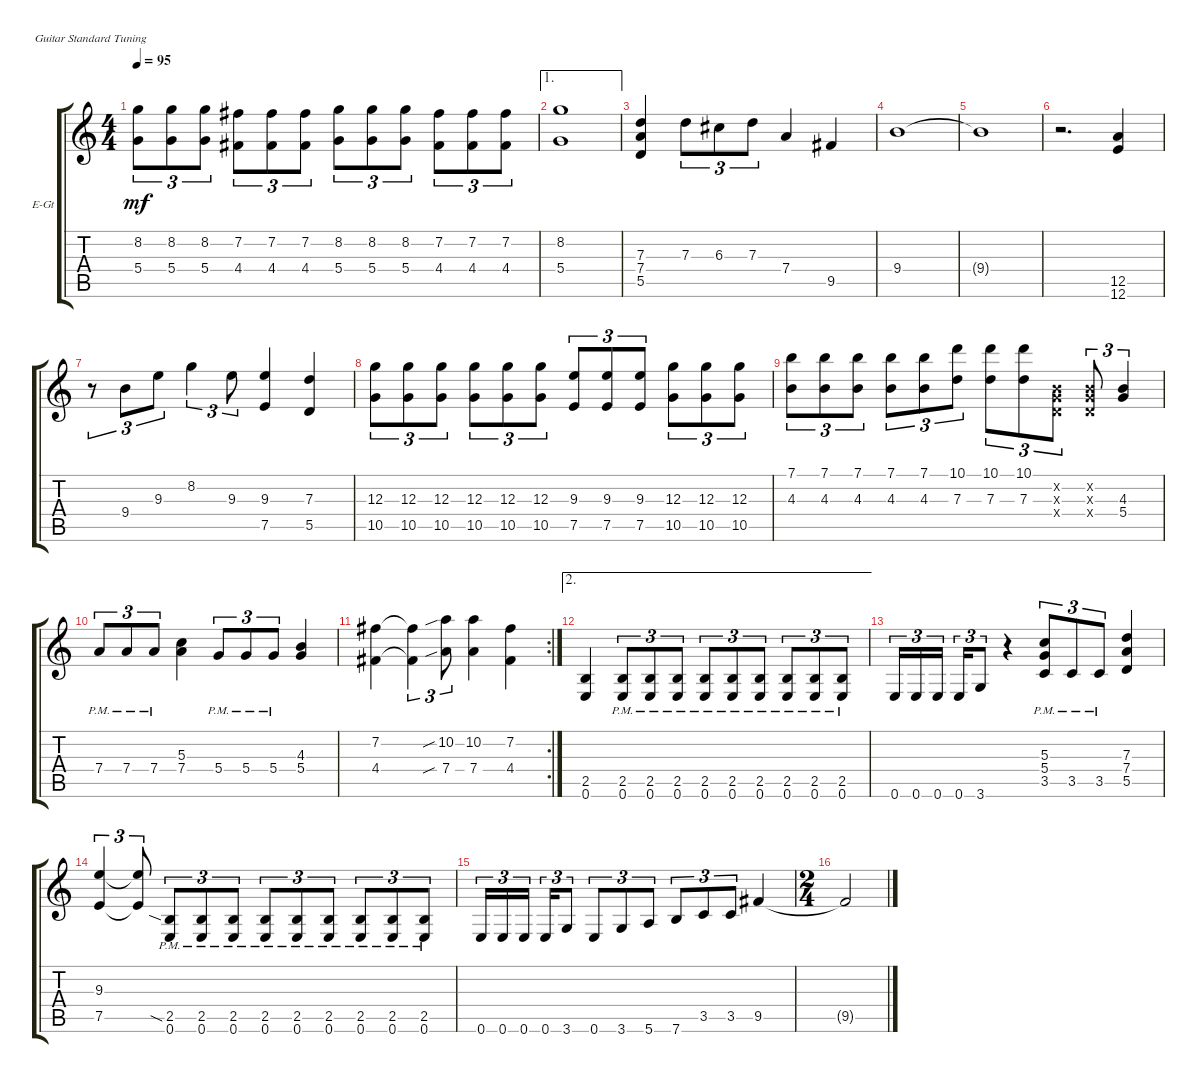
\defaultSystemsLayout 4
\bracketExtendMode groupsimilarinstruments
\firstSystemTrackNameOrientation horizontal
\otherSystemsTrackNameOrientation horizontal
\track ("Guitar 1" "E-Gt") {instrument distortionguitar}
\staff {score tabs}
\tuning (E4 B3 G3 D3 A2 E2)
\ts (4 4)
\tempo 95
\clef g2
\scale
0.333333
\ks c
(5.4 8.2).8{tu (3 2) dy mf} (8.2 5.4).8{tu (3 2)} (5.4 8.2).8{tu (3 2)} (7.2 4.4).8{tu (3 2)} (4.4 7.2).8{tu (3 2)} (7.2 4.4).8{tu (3 2)} (5.4 8.2).8{tu (3 2)} (8.2 5.4).8{tu (3 2)} (5.4 8.2).8{tu (3 2)} (7.2 4.4).8{tu (3 2)} (4.4 7.2).8{tu (3 2)} (7.2 4.4).8{tu (3 2)} |
\ae 1
\scale
0.333333 (5.4 8.2).1 |
\scale
0.333333 (7.3 7.4 5.5).4 7.3.8{tu (3 2)} 6.3.8{tu (3 2)} 7.3.8{tu (3 2)} 7.4.4 9.5.4 |
\scale
0.333333 9.4.1 |
\scale
0.333333 9.4{t}.1 |
\scale
0.333333 r.2{d} (12.6 12.5).4 |
\scale
0.333333 r.8{tu (3 2)} 9.4.8{tu (3 2)} 9.3.8{tu (3 2)} 8.2.4{tu (3 2)} 9.3.8{tu (3 2)} (9.3 7.5).4 (7.3 5.5).4 |
\scale
0.333333 (10.5 12.3).8{tu (3 2)} (10.5 12.3).8{tu (3 2)} (10.5 12.3).8{tu (3 2)} (10.5 12.3).8{tu (3 2)} (10.5 12.3).8{tu (3 2)} (10.5 12.3).8{tu (3 2)} (7.5 9.3).8{tu (3 2)} (7.5 9.3).8{tu (3 2)} (7.5 9.3).8{tu (3 2)} (10.5 12.3).8{tu (3 2)} (10.5 12.3).8{tu (3 2)} (10.5 12.3).8{tu (3 2)} |
\scale
0.333333 (4.3 7.1).8{tu (3 2)} (4.3 7.1).8{tu (3 2)} (4.3 7.1).8{tu (3 2)} (4.3 7.1).8{tu (3 2)} (4.3 7.1).8{tu (3 2)} (7.3 10.1).8{tu (3 2)} (7.3 10.1).8{tu (3 2)} (7.3 10.1).8{tu (3 2)} (0.3{x} 0.2{x} 0.4{x}).8{tu (3 2)} (0.4{x} 0.3{x} 0.2{x}).8{tu (3 2)} (4.3 5.4).4{tu (3 2)} |
\scale
0.333333 7.4{pm}.8{tu (3 2)} 7.4{pm}.8{tu (3 2)} 7.4{pm}.8{tu (3 2)} (7.4 5.3).4 5.4{pm}.8{tu (3 2)} 5.4{pm}.8{tu (3 2)} 5.4{pm}.8{tu (3 2)} (5.4 4.3).4 |
\rc 2
\scale
0.354497 (4.4 7.2).4 (7.2{t} 4.4{t}).4{tu (3 2)} (7.4{sib} 10.2{sib}).8{tu (3 2)} (7.4 10.2).4 (7.2 4.4).4 |
\ae 2
\scale
0.322751 (0.6 2.5).4 (0.6{pm} 2.5).8{tu (3 2)} (0.6{pm} 2.5).8{tu (3 2)} (0.6{pm} 2.5).8{tu (3 2)} (0.6{pm} 2.5).8{tu (3 2)} (0.6{pm} 2.5).8{tu (3 2)} (0.6{pm} 2.5).8{tu (3 2)} (0.6{pm} 2.5).8{tu (3 2)} (0.6{pm} 2.5).8{tu (3 2)} (0.6{pm} 2.5).8{tu (3 2)} |
\scale
0.322751 0.6.16{tu (3 2)} 0.6.16{tu (3 2)} 0.6.16{tu (3 2)} 0.6.16{tu (3 2)} 3.6.8{tu (3 2)} r.4 (3.5{pm} 5.4 5.3).8{tu (3 2)} 3.5{pm}.8{tu (3 2)} 3.5{pm}.8{tu (3 2)} (5.5 7.4 7.3).4 |
\scale
0.256303 (7.5 9.3).4{tu (3 2)} (9.3{t} 7.5{t}).8{tu (3 2)} (2.5{sia pm} 0.6).8{tu (3 2)} (0.6 2.5{pm}).8{tu (3 2)} (2.5{pm} 0.6).8{tu (3 2)} (0.6{pm} 2.5).8{tu (3 2)} (2.5 0.6{pm}).8{tu (3 2)} (0.6{pm} 2.5).8{tu (3 2)} (2.5{pm} 0.6).8{tu (3 2)} (0.6 2.5{pm}).8{tu (3 2)} (2.5{pm} 0.6).8{tu (3 2)} |
\scale
0.256303 0.6.16{tu (3 2)} 0.6.16{tu (3 2)} 0.6.16{tu (3 2)} 0.6.16{tu (3 2)} 3.6.8{tu (3 2)} 0.6.8{tu (3 2)} 3.6.8{tu (3 2)} 5.6.8{tu (3 2)} 7.6.8{tu (3 2)} 3.5.8{tu (3 2)} 3.5.8{tu (3 2)} 9.5.4 |
\ts (2 4)
\scale
0.487395 9.5{t}.2
